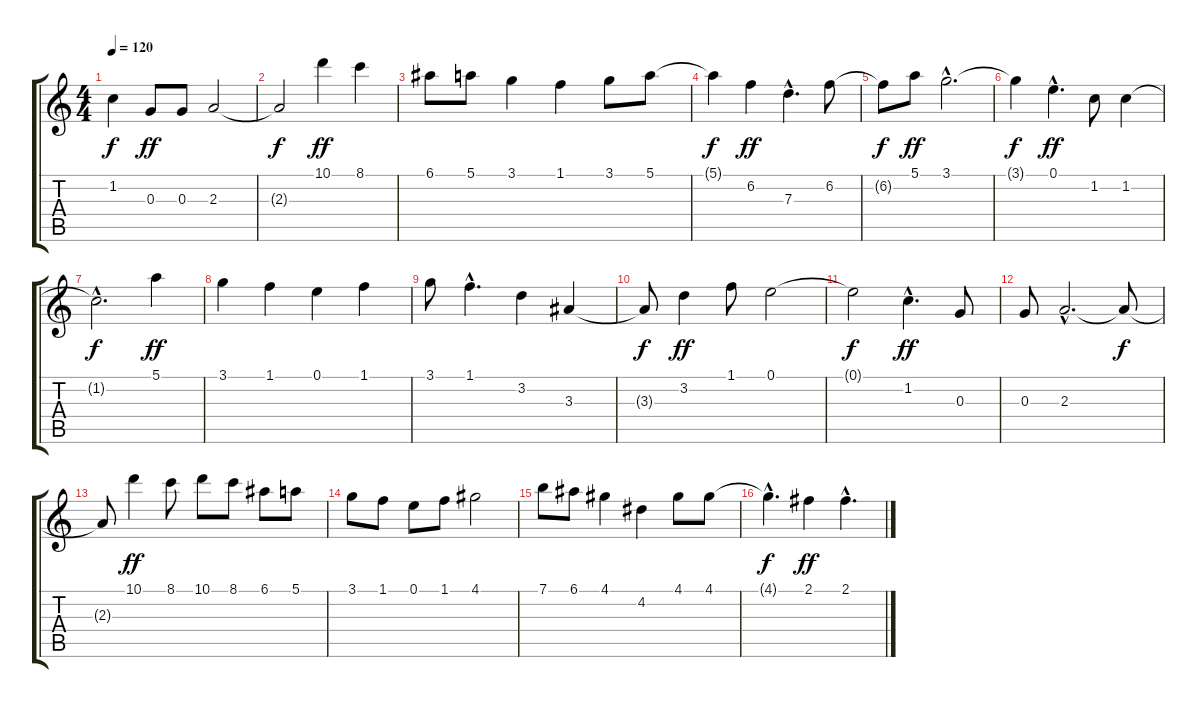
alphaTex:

\track "" {instrument acousticguitarnylon}
\staff {score tabs}
\tuning (E4 B3 G3 D3 A2 E2) {hide}
\ts (4 4)
\tempo 120
\clef g2
\ks c
1.2{t}.4{dy f} 0.3.8{dy ff} 0.3.8 2.3.2 |
2.3{t}.2{dy f} 10.1.4{dy ff} 8.1.4 |
6.1.8 5.1.8 3.1.4 1.1.4 3.1.8 5.1.8 |
5.1{t}.4{dy f} 6.2.4{dy ff} 7.3{hac}.4{d} 6.2.8 |
6.2{t}.8{dy f} 5.1.8{dy ff} 3.1{hac}.2{d} |
3.1{t}.4{dy f} 0.1{hac}.4{d dy ff} 1.2.8 1.2.4 |
1.2{hac t}.2{d dy f} 5.1.4{dy ff} |
3.1.4 1.1.4 0.1.4 1.1.4 |
3.1.8 1.1{hac}.4{d} 3.2.4 3.3.4 |
3.3{t}.8{dy f} 3.2.4{dy ff} 1.1.8 0.1.2 |
0.1{t}.2{dy f} 1.2{hac}.4{d dy ff} 0.3.8 |
0.3.8 2.3{hac}.2{d} 2.3{t}.8{dy f} |
2.3{t}.8 10.1.4{dy ff} 8.1.8 10.1.8 8.1.8 6.1.8 5.1.8 |
3.1.8 1.1.8 0.1.8 1.1.8 4.1.2 |
7.1.8 6.1.8 4.1.4 4.2.4 4.1.8 4.1.8 |
4.1{hac t}.4{d dy f} 2.1.4{dy ff} 2.1{hac}.4{d}
